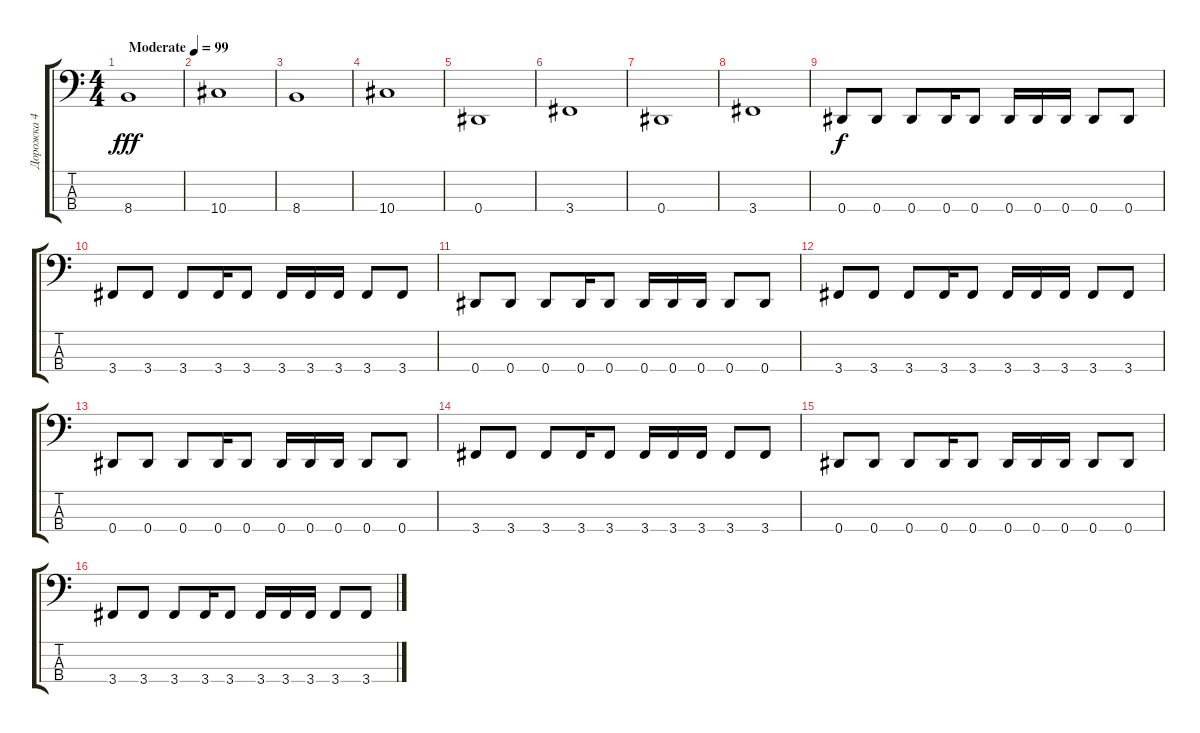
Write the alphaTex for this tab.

\track ("Дорожка 4" "Дорожка 4") {instrument electricbassfinger}
\staff {score tabs}
\tuning (Gb2 Db2 Ab1 Eb1) {hide}
\ts (4 4)
\tempo (99 "Moderate")
\clef f4
\ks c
8.4.1{dy fff instrument electricbassfinger} |
10.4.1 |
8.4.1 |
10.4.1 |
0.4.1 |
3.4.1 |
0.4.1 |
3.4.1 |
0.4.8{dy f} 0.4.8 0.4.8 0.4.16 0.4.8 0.4.16 0.4.16 0.4.16 0.4.8 0.4.8 |
3.4.8 3.4.8 3.4.8 3.4.16 3.4.8 3.4.16 3.4.16 3.4.16 3.4.8 3.4.8 |
0.4.8 0.4.8 0.4.8 0.4.16 0.4.8 0.4.16 0.4.16 0.4.16 0.4.8 0.4.8 |
3.4.8 3.4.8 3.4.8 3.4.16 3.4.8 3.4.16 3.4.16 3.4.16 3.4.8 3.4.8 |
0.4.8 0.4.8 0.4.8 0.4.16 0.4.8 0.4.16 0.4.16 0.4.16 0.4.8 0.4.8 |
3.4.8 3.4.8 3.4.8 3.4.16 3.4.8 3.4.16 3.4.16 3.4.16 3.4.8 3.4.8 |
0.4.8 0.4.8 0.4.8 0.4.16 0.4.8 0.4.16 0.4.16 0.4.16 0.4.8 0.4.8 |
3.4.8 3.4.8 3.4.8 3.4.16 3.4.8 3.4.16 3.4.16 3.4.16 3.4.8 3.4.8
